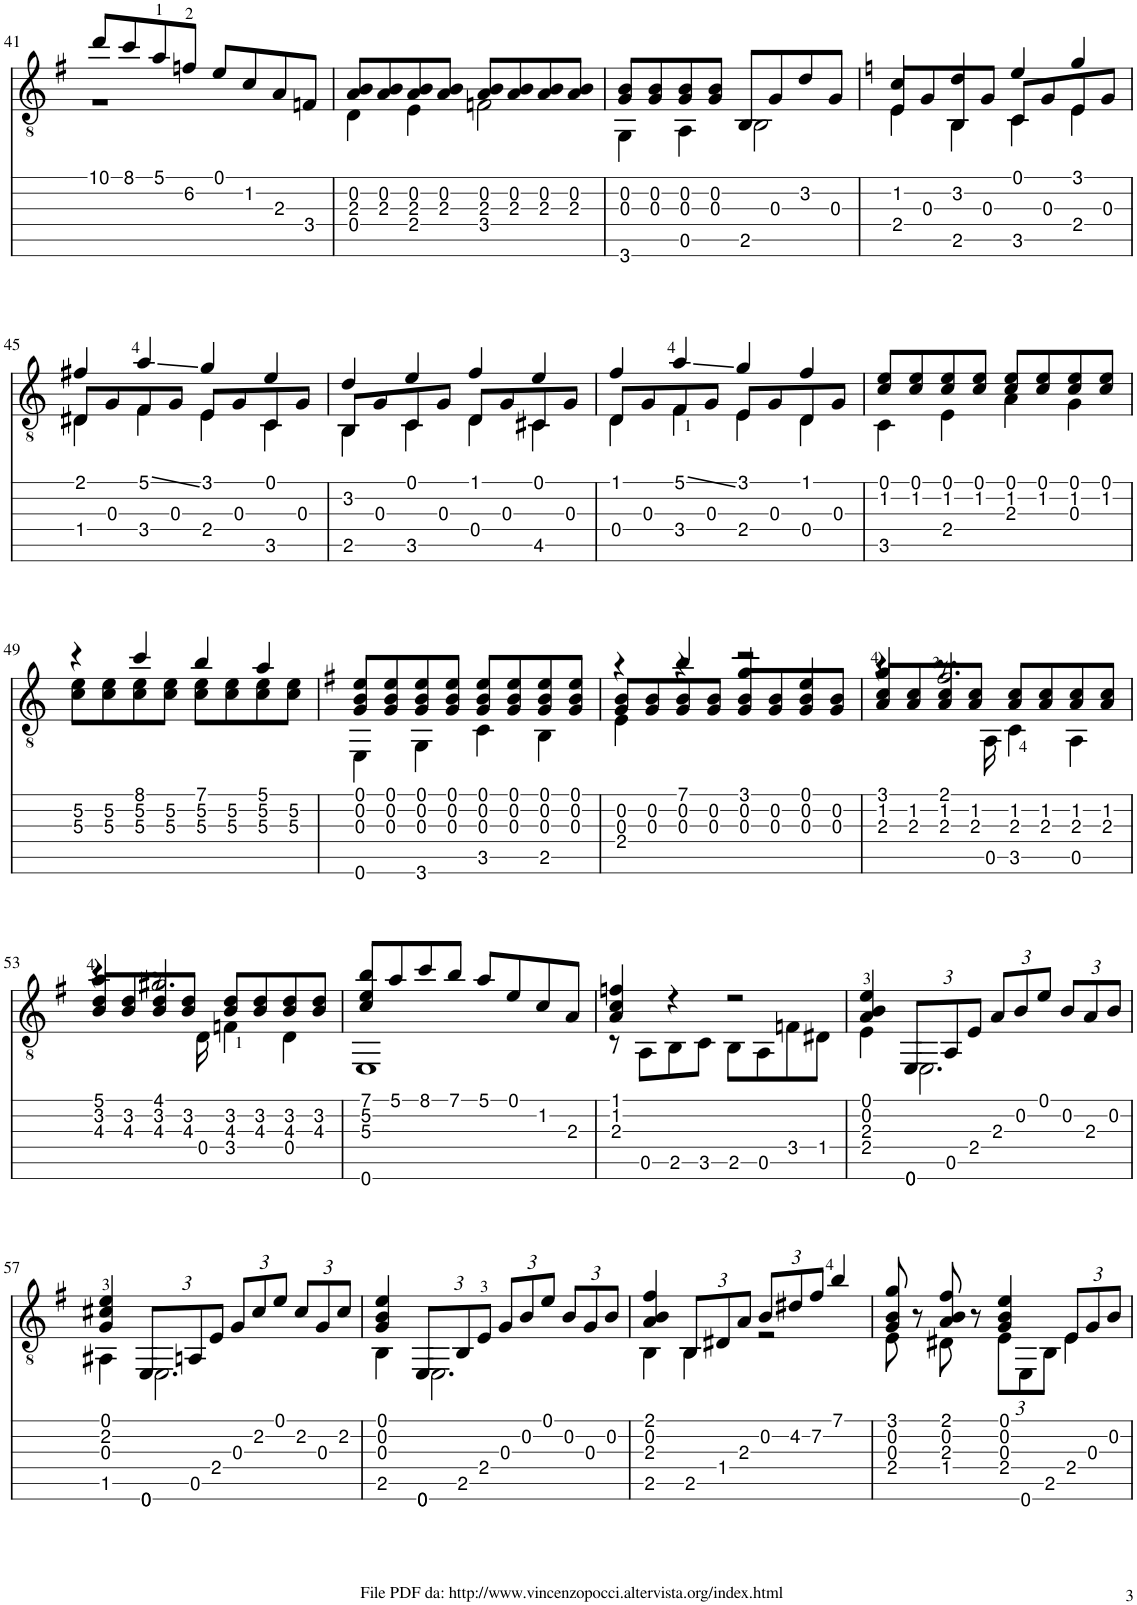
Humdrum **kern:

**kern	**kern
*part1	*part1
*staff2	*staff1
*I"Guitar	*
*I'Guit.	*
!!LO:PB:g=z
*	*clefGv2
*k[f#]	*k[f#]
*M4/4	*M4/4
=41	=41
*^	*^
8ddL	1r	8dd/L	1r
8ccJ	.	8cc/	.
8aL	.	8a/	.
8fJ	.	8fn/J	.
8eL	.	8e/L	.
8cJ	.	8c/	.
8AL	.	8A/	.
8FJ	.	8Fn/J	.
=42	=42	=42	=42
8A\ 8B\L	4D	8A/ 8B/L	4D\
8A\ 8B\J	.	8A/ 8B/	.
8A\ 8B\L	4E	8A/ 8B/	4E\
8A\ 8B\J	.	8A/ 8B/J	.
8A\ 8B\L	2F	8A/ 8B/L	2Fn\
8A\ 8B\J	.	8A/ 8B/	.
8A\ 8B\L	.	8A/ 8B/	.
8A\ 8B\J	.	8A/ 8B/J	.
=43	=43	=43	=43
8G\ 8B\L	4GG	8G/ 8B/L	4GG\
8G\ 8B\J	.	8G/ 8B/	.
8G\ 8B\L	4AA	8G/ 8B/	4AA\
8G\ 8B\J	.	8G/ 8B/J	.
8BBL	2BB	8BB/L	2BB\
8GJ	.	8G/	.
8dL	.	8d/	.
8GJ	.	8G/J	.
*v	*v	*	*
*	*v	*v
=44	=44
*k[]	*k[]
*^	*^
*	*^	*	*^
4c	4E	8EL	4c/	4E\	8E/L
.	.	8GJ	.	.	8G/
4d	4BB	8BBL	4d/	4BB\	8BB/
.	.	8GJ	.	.	8G/J
4e	4C	8CL	4e/	4C\	8C/L
.	.	8GJ	.	.	8G/
4g	4E	8EL	4g/	4E\	8E/
.	.	8GJ	.	.	8G/J
!!LO:LB:g=z	!!	!!
=45	=45	=45	=45	=45	=45
4f#	4D#	8D#L	4f#X/	4D#X\	8D#/L
.	.	8GJ	.	.	8G/
4a	4F	8FL	4a/	4F\	8F/
.	.	8GJ	.	.	8G/J
4g	4E	8EL	4g/	4E\	8E/L
.	.	8GJ	.	.	8G/
4e	4C	8CL	4e/	4C\	8C/
.	.	8GJ	.	.	8G/J
=46	=46	=46	=46	=46	=46
4d	4BB	8BBL	4d/	4BB\	8BB/L
.	.	8GJ	.	.	8G/
4e	4C	8CL	4e/	4C\	8C/
.	.	8GJ	.	.	8G/J
4f	4D	8DL	4f/	4D\	8D/L
.	.	8GJ	.	.	8G/
4e	4C#	8C#L	4e/	4C#X\	8C#/
.	.	8GJ	.	.	8G/J
=47	=47	=47	=47	=47	=47
4f	4D	8DL	4f/	4D\	8D/L
.	.	8GJ	.	.	8G/
4a	4F	8FL	4a/	4F\	8F/
.	.	8GJ	.	.	8G/J
4g	4E	8EL	4g/	4E\	8E/L
.	.	8GJ	.	.	8G/
4f	4D	8DL	4f/	4D\	8D/
.	.	8GJ	.	.	8G/J
*	*v	*v	*	*	*
*	*	*	*v	*v
=48	=48	=48	=48
8c\ 8e\L	4C	8c/ 8e/L	4C\
8c\ 8e\J	.	8c/ 8e/	.
8c\ 8e\L	4E	8c/ 8e/	4E\
8c\ 8e\J	.	8c/ 8e/J	.
8c\ 8e\L	4A	8c/ 8e/L	4A\
8c\ 8e\J	.	8c/ 8e/	.
8c\ 8e\L	4G	8c/ 8e/	4G\
8c\ 8e\J	.	8c/ 8e/J	.
!!LO:LB:g=z	!!
=49	=49	=49	=49
4r	8c\ 8e\L	4r	8c\ 8e\L
.	8c\ 8e\J	.	8c\ 8e\
4cc	8c\ 8e\L	4cc/	8c\ 8e\
.	8c\ 8e\J	.	8c\ 8e\J
4b	8c\ 8e\L	4b/	8c\ 8e\L
.	8c\ 8e\J	.	8c\ 8e\
4a	8c\ 8e\L	4a/	8c\ 8e\
.	8c\ 8e\J	.	8c\ 8e\J
=50	=50	=50	=50
*k[f#]	*	*k[f#]	*
8G\ 8B\ 8e\L	4EE	8G/ 8B/ 8e/L	4EE\
8G\ 8B\ 8e\J	.	8G/ 8B/ 8e/	.
8G\ 8B\ 8e\L	4GG	8G/ 8B/ 8e/	4GG\
8G\ 8B\ 8e\J	.	8G/ 8B/ 8e/J	.
8G\ 8B\ 8e\L	4C	8G/ 8B/ 8e/L	4C\
8G\ 8B\ 8e\J	.	8G/ 8B/ 8e/	.
8G\ 8B\ 8e\L	4BB	8G/ 8B/ 8e/	4BB\
8G\ 8B\ 8e\J	.	8G/ 8B/ 8e/J	.
=51	=51	=51	=51
*	*^	*	*^
4r	4E	8G\ 8B\L	4r	4E\	8G/ 8B/L
.	.	8G\ 8B\J	.	.	8G/ 8B/
4b	4r	8G\ 8B\L	4b/	4r	8G/ 8B/
.	.	8G\ 8B\J	.	.	8G/ 8B/J
4g	2r	8G\ 8B\L	4g/	2r	8G/ 8B/L
.	.	8G\ 8B\J	.	.	8G/ 8B/
4e	.	8G\ 8B\L	4e/	.	8G/ 8B/
.	.	8G\ 8B\J	.	.	8G/ 8B/J
=52	=52	=52	=52	=52	=52
4g	4r	8A\ 8c\L	4g/	4r	8A/ 8c/L
.	.	8A\ 8c\J	.	.	8A/ 8c/
2.f#	8.r	8A\ 8c\L	2.f#/	8.r	8A/ 8c/
.	.	8A\ 8c\J	.	.	8A/ 8c/J
.	16AA	.	.	16AA\	.
.	4C	8A\ 8c\L	.	4C\	8A/ 8c/L
.	.	8A\ 8c\J	.	.	8A/ 8c/
.	4AA	8A\ 8c\L	.	4AA\	8A/ 8c/
.	.	8A\ 8c\J	.	.	8A/ 8c/J
!!LO:LB:g=z	!!	!!
=53	=53	=53	=53	=53	=53
4a	4r	8B\ 8d\L	4a/	4r	8B/ 8d/L
.	.	8B\ 8d\J	.	.	8B/ 8d/
2.g#	8.r	8B\ 8d\L	2.g#X/	8.r	8B/ 8d/
.	.	8B\ 8d\J	.	.	8B/ 8d/J
.	16D	.	.	16D\	.
.	4F	8B\ 8d\L	.	4Fn\	8B/ 8d/L
.	.	8B\ 8d\J	.	.	8B/ 8d/
.	4D	8B\ 8d\L	.	4D\	8B/ 8d/
.	.	8B\ 8d\J	.	.	8B/ 8d/J
*	*v	*v	*	*	*
*	*	*	*v	*v
=54	=54	=54	=54
8c\ 8e\ 8b\L	1EE	8c/ 8e/ 8b/L	1EE
8aJ	.	8a/	.
8ccL	.	8cc/	.
8bJ	.	8b/J	.
8aL	.	8a/L	.
8eJ	.	8e/	.
8cL	.	8c/	.
8AJ	.	8A/J	.
=55	=55	=55	=55
4A 4c 4f	8r	4A/ 4c/ 4fn/	8r
.	8AA	.	8AA\L
4r	8BBL	4r	8BB\
.	8CJ	.	8C\J
2r	8BBL	2r	8BB\L
.	8AAJ	.	8AA\
.	8FL	.	8Fn\
.	8D#J	.	8D#X\J
=56	=56	=56	=56
4A 4B 4e	4E	4A/ 4B/ 4e/	4E\
*Xbrackettup	*	*Xbrackettup	*
12EEL	2.EE	12EE/L	2.EE\
12AA	.	12AA/	.
12EJ	.	12E/J	.
12AL	.	12A/L	.
12B	.	12B/	.
12eJ	.	12e/J	.
12BL	.	12B/L	.
12A	.	12A/	.
12BJ	.	12B/J	.
!!LO:LB:g=z	!!
=57	=57	=57	=57
4G 4c# 4e	4AA#	4G/ 4c#X/ 4e/	4AA#X\
12EEL	2.EE	12EE/L	2.EE\
12AA	.	12AAn/	.
12EJ	.	12E/J	.
12GL	.	12G/L	.
12c#	.	12c#/	.
12eJ	.	12e/J	.
12c#L	.	12c#/L	.
12G	.	12G/	.
12c#J	.	12c#/J	.
=58	=58	=58	=58
4G 4B 4e	4BB	4G/ 4B/ 4e/	4BB\
12EEL	2.EE	12EE/L	2.EE\
12BB	.	12BB/	.
12EJ	.	12E/J	.
12GL	.	12G/L	.
12B	.	12B/	.
12eJ	.	12e/J	.
12BL	.	12B/L	.
12G	.	12G/	.
12BJ	.	12B/J	.
=59	=59	=59	=59
4A 4B 4f#	4BB	4A/ 4B/ 4f#/	4BB\
12BBL	4BB	12BB/L	4BB\
12D#	.	12D#X/	.
12AJ	.	12A/J	.
12BL	2r	12B/L	2r
12d#	.	12d#X/	.
12f#J	.	12f#/J	.
4b	.	4b/	.
=60	=60	=60	=60
8G 8B 8g	8EL	8G/ 8B/ 8g/	8E\
8r	8ryy	8r	8ryy
8A 8B 8f#	8D#	8A/ 8B/ 8f#/	8D#X\
8r	8ryy	8r	8ryy
4G 4B 4e	12E	4G/ 4B/ 4e/	12E\L
.	12EE	.	12EE\
.	12BBJ	.	12BB\J
12EL	4E	12E/L	4E\
12G	.	12G/	.
12BJ	.	12B/J	.
*v	*v	*	*
*	*v	*v
=	=
*-	*-
